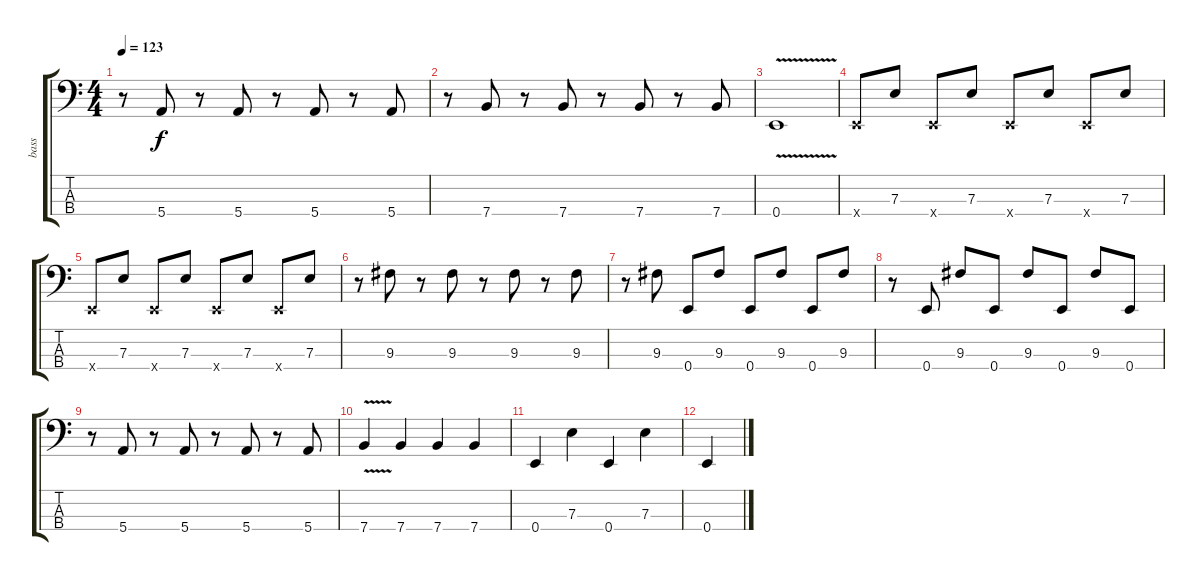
\track ("bass" "bass") {instrument electricbassfinger}
\staff {score tabs}
\tuning (G2 D2 A1 E1) {hide}
\ts (4 4)
\tempo 123
\clef f4
\ks c
r.8{dy f} 5.4.8 r.8 5.4.8 r.8 5.4.8 r.8 5.4.8 |
r.8 7.4.8 r.8 7.4.8 r.8 7.4.8 r.8 7.4.8 |
0.4{v}.1 |
0.4{x}.8 7.3.8 0.4{x}.8 7.3.8 0.4{x}.8 7.3.8 0.4{x}.8 7.3.8 |
0.4{x}.8 7.3.8 0.4{x}.8 7.3.8 0.4{x}.8 7.3.8 0.4{x}.8 7.3.8 |
r.8 9.3.8 r.8 9.3.8 r.8 9.3.8 r.8 9.3.8 |
r.8 9.3.8 0.4.8 9.3.8 0.4.8 9.3.8 0.4.8 9.3.8 |
r.8 0.4.8 9.3.8 0.4.8 9.3.8 0.4.8 9.3.8 0.4.8 |
r.8 5.4.8 r.8 5.4.8 r.8 5.4.8 r.8 5.4.8 |
7.4{v}.4 7.4.4 7.4.4 7.4.4 |
0.4.4 7.3.4 0.4.4 7.3.4 |
0.4.4
